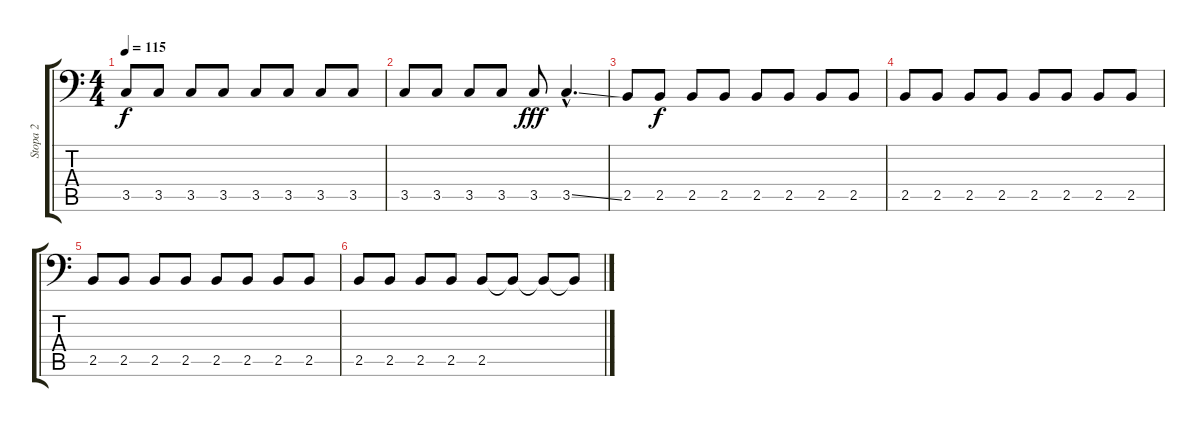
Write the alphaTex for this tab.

\track ("Stopa 2" "Stopa 2") {instrument electricbasspick}
\staff {score tabs}
\tuning (E3 B2 G2 D2 A1 E1) {hide}
\ts (4 4)
\tempo 115
\clef f4
\ks c
3.5.8{dy f} 3.5.8 3.5.8 3.5.8 3.5.8 3.5.8 3.5.8 3.5.8 |
3.5.8 3.5.8 3.5.8 3.5.8 3.5.8{dy fff} 3.5{ss hac}.4{d} |
2.5.8 2.5.8{dy f} 2.5.8 2.5.8 2.5.8 2.5.8 2.5.8 2.5.8 |
2.5.8 2.5.8 2.5.8 2.5.8 2.5.8 2.5.8 2.5.8 2.5.8 |
2.5.8 2.5.8 2.5.8 2.5.8 2.5.8 2.5.8 2.5.8 2.5.8 |
2.5.8 2.5.8 2.5.8 2.5.8 2.5.8 2.5{t}.8 2.5{t}.8 2.5{t}.8
